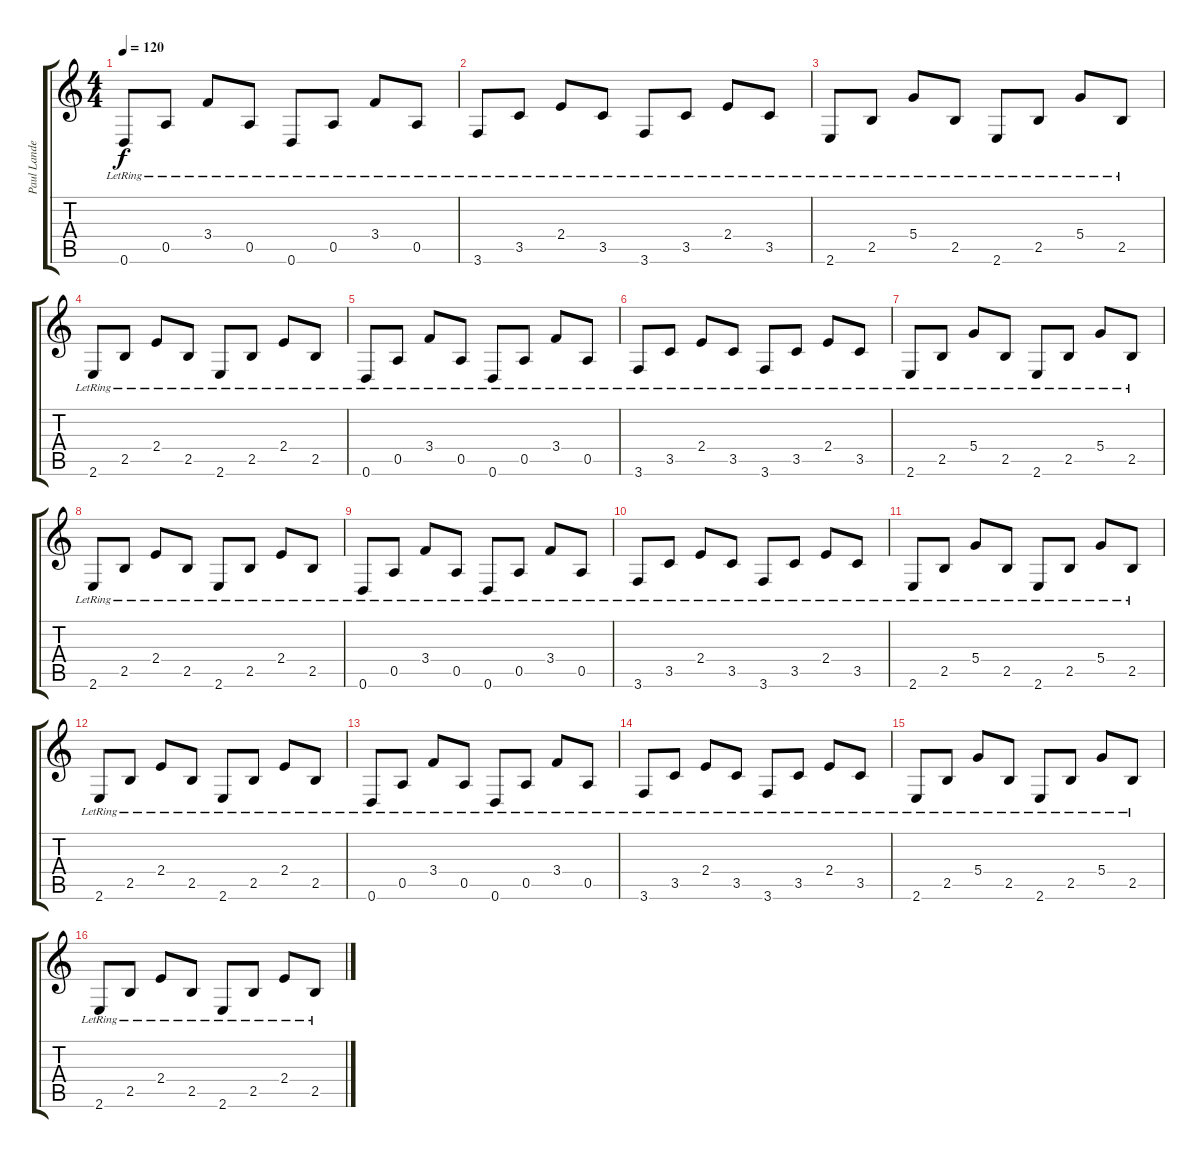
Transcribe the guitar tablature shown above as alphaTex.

\track ("Paul Landers (2nd Guitar)" "Paul Lande") {instrument acousticguitarsteel}
\staff {score tabs}
\tuning (E4 B3 G3 D3 A2 D2) {hide}
\ts (4 4)
\tempo 120
\clef g2
\ks c
0.6{lr}.8{dy f} 0.5{lr}.8 3.4{lr}.8 0.5{lr}.8 0.6{lr}.8 0.5{lr}.8 3.4{lr}.8 0.5{lr}.8 |
3.6{lr}.8 3.5{lr}.8 2.4{lr}.8 3.5{lr}.8 3.6{lr}.8 3.5{lr}.8 2.4{lr}.8 3.5{lr}.8 |
2.6{lr}.8 2.5{lr}.8 5.4{lr}.8 2.5{lr}.8 2.6{lr}.8 2.5{lr}.8 5.4{lr}.8 2.5{lr}.8 |
2.6{lr}.8 2.5{lr}.8 2.4{lr}.8 2.5{lr}.8 2.6{lr}.8 2.5{lr}.8 2.4{lr}.8 2.5{lr}.8 |
0.6{lr}.8 0.5{lr}.8 3.4{lr}.8 0.5{lr}.8 0.6{lr}.8 0.5{lr}.8 3.4{lr}.8 0.5{lr}.8 |
3.6{lr}.8 3.5{lr}.8 2.4{lr}.8 3.5{lr}.8 3.6{lr}.8 3.5{lr}.8 2.4{lr}.8 3.5{lr}.8 |
2.6{lr}.8 2.5{lr}.8 5.4{lr}.8 2.5{lr}.8 2.6{lr}.8 2.5{lr}.8 5.4{lr}.8 2.5{lr}.8 |
2.6{lr}.8 2.5{lr}.8 2.4{lr}.8 2.5{lr}.8 2.6{lr}.8 2.5{lr}.8 2.4{lr}.8 2.5{lr}.8 |
0.6{lr}.8 0.5{lr}.8 3.4{lr}.8 0.5{lr}.8 0.6{lr}.8 0.5{lr}.8 3.4{lr}.8 0.5{lr}.8 |
3.6{lr}.8 3.5{lr}.8 2.4{lr}.8 3.5{lr}.8 3.6{lr}.8 3.5{lr}.8 2.4{lr}.8 3.5{lr}.8 |
2.6{lr}.8 2.5{lr}.8 5.4{lr}.8 2.5{lr}.8 2.6{lr}.8 2.5{lr}.8 5.4{lr}.8 2.5{lr}.8 |
2.6{lr}.8 2.5{lr}.8 2.4{lr}.8 2.5{lr}.8 2.6{lr}.8 2.5{lr}.8 2.4{lr}.8 2.5{lr}.8 |
0.6{lr}.8 0.5{lr}.8 3.4{lr}.8 0.5{lr}.8 0.6{lr}.8 0.5{lr}.8 3.4{lr}.8 0.5{lr}.8 |
3.6{lr}.8 3.5{lr}.8 2.4{lr}.8 3.5{lr}.8 3.6{lr}.8 3.5{lr}.8 2.4{lr}.8 3.5{lr}.8 |
2.6{lr}.8 2.5{lr}.8 5.4{lr}.8 2.5{lr}.8 2.6{lr}.8 2.5{lr}.8 5.4{lr}.8 2.5{lr}.8 |
2.6{lr}.8 2.5{lr}.8 2.4{lr}.8 2.5{lr}.8 2.6{lr}.8 2.5{lr}.8 2.4{lr}.8 2.5{lr}.8
